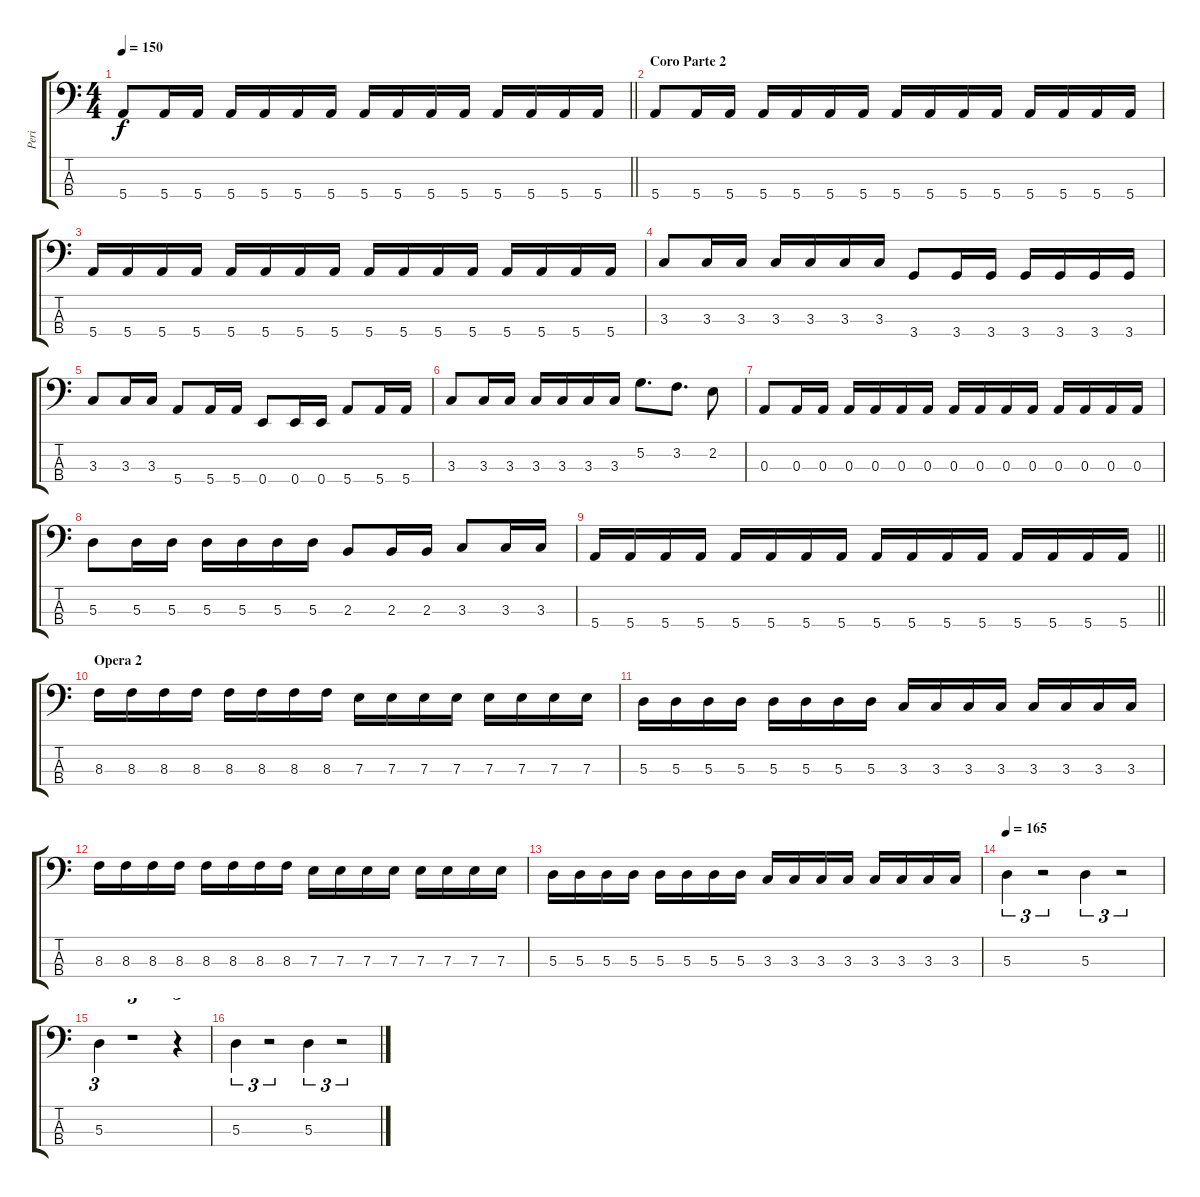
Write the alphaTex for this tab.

\track ("Peri" "Peri") {instrument electricbassfinger}
\staff {score tabs}
\tuning (G2 D2 A1 E1) {hide}
\ts (4 4)
\tempo 150
\clef f4
\barLineRight lightlight
\ks c
5.4.8{dy f} 5.4.16 5.4.16 5.4.16 5.4.16 5.4.16 5.4.16 5.4.16 5.4.16 5.4.16 5.4.16 5.4.16 5.4.16 5.4.16 5.4.16 |
\section ("" "Coro Parte 2")
5.4.8 5.4.16 5.4.16 5.4.16 5.4.16 5.4.16 5.4.16 5.4.16 5.4.16 5.4.16 5.4.16 5.4.16 5.4.16 5.4.16 5.4.16 |
5.4.16 5.4.16 5.4.16 5.4.16 5.4.16 5.4.16 5.4.16 5.4.16 5.4.16 5.4.16 5.4.16 5.4.16 5.4.16 5.4.16 5.4.16 5.4.16 |
3.3.8 3.3.16 3.3.16 3.3.16 3.3.16 3.3.16 3.3.16 3.4.8 3.4.16 3.4.16 3.4.16 3.4.16 3.4.16 3.4.16 |
3.3.8 3.3.16 3.3.16 5.4.8 5.4.16 5.4.16 0.4.8 0.4.16 0.4.16 5.4.8 5.4.16 5.4.16 |
3.3.8 3.3.16 3.3.16 3.3.16 3.3.16 3.3.16 3.3.16 5.2.8{d} 3.2.8{d} 2.2.8 |
0.3.8 0.3.16 0.3.16 0.3.16 0.3.16 0.3.16 0.3.16 0.3.16 0.3.16 0.3.16 0.3.16 0.3.16 0.3.16 0.3.16 0.3.16 |
5.3.8 5.3.16 5.3.16 5.3.16 5.3.16 5.3.16 5.3.16 2.3.8 2.3.16 2.3.16 3.3.8 3.3.16 3.3.16 |
\barLineRight lightlight
5.4.16 5.4.16 5.4.16 5.4.16 5.4.16 5.4.16 5.4.16 5.4.16 5.4.16 5.4.16 5.4.16 5.4.16 5.4.16 5.4.16 5.4.16 5.4.16 |
\section ("" "Opera 2")
8.3.16 8.3.16 8.3.16 8.3.16 8.3.16 8.3.16 8.3.16 8.3.16 7.3.16 7.3.16 7.3.16 7.3.16 7.3.16 7.3.16 7.3.16 7.3.16 |
5.3.16 5.3.16 5.3.16 5.3.16 5.3.16 5.3.16 5.3.16 5.3.16 3.3.16 3.3.16 3.3.16 3.3.16 3.3.16 3.3.16 3.3.16 3.3.16 |
8.3.16 8.3.16 8.3.16 8.3.16 8.3.16 8.3.16 8.3.16 8.3.16 7.3.16 7.3.16 7.3.16 7.3.16 7.3.16 7.3.16 7.3.16 7.3.16 |
5.3.16 5.3.16 5.3.16 5.3.16 5.3.16 5.3.16 5.3.16 5.3.16 3.3.16 3.3.16 3.3.16 3.3.16 3.3.16 3.3.16 3.3.16 3.3.16 |
\tempo 165
5.3.4{tu (3 2)} r.2{tu (3 2)} 5.3.4{tu (3 2)} r.2{tu (3 2)} |
5.3.4{tu (3 2)} r.1{tu (3 2)} r.4{tu (3 2)} |
5.3.4{tu (3 2)} r.2{tu (3 2)} 5.3.4{tu (3 2)} r.2{tu (3 2)}
